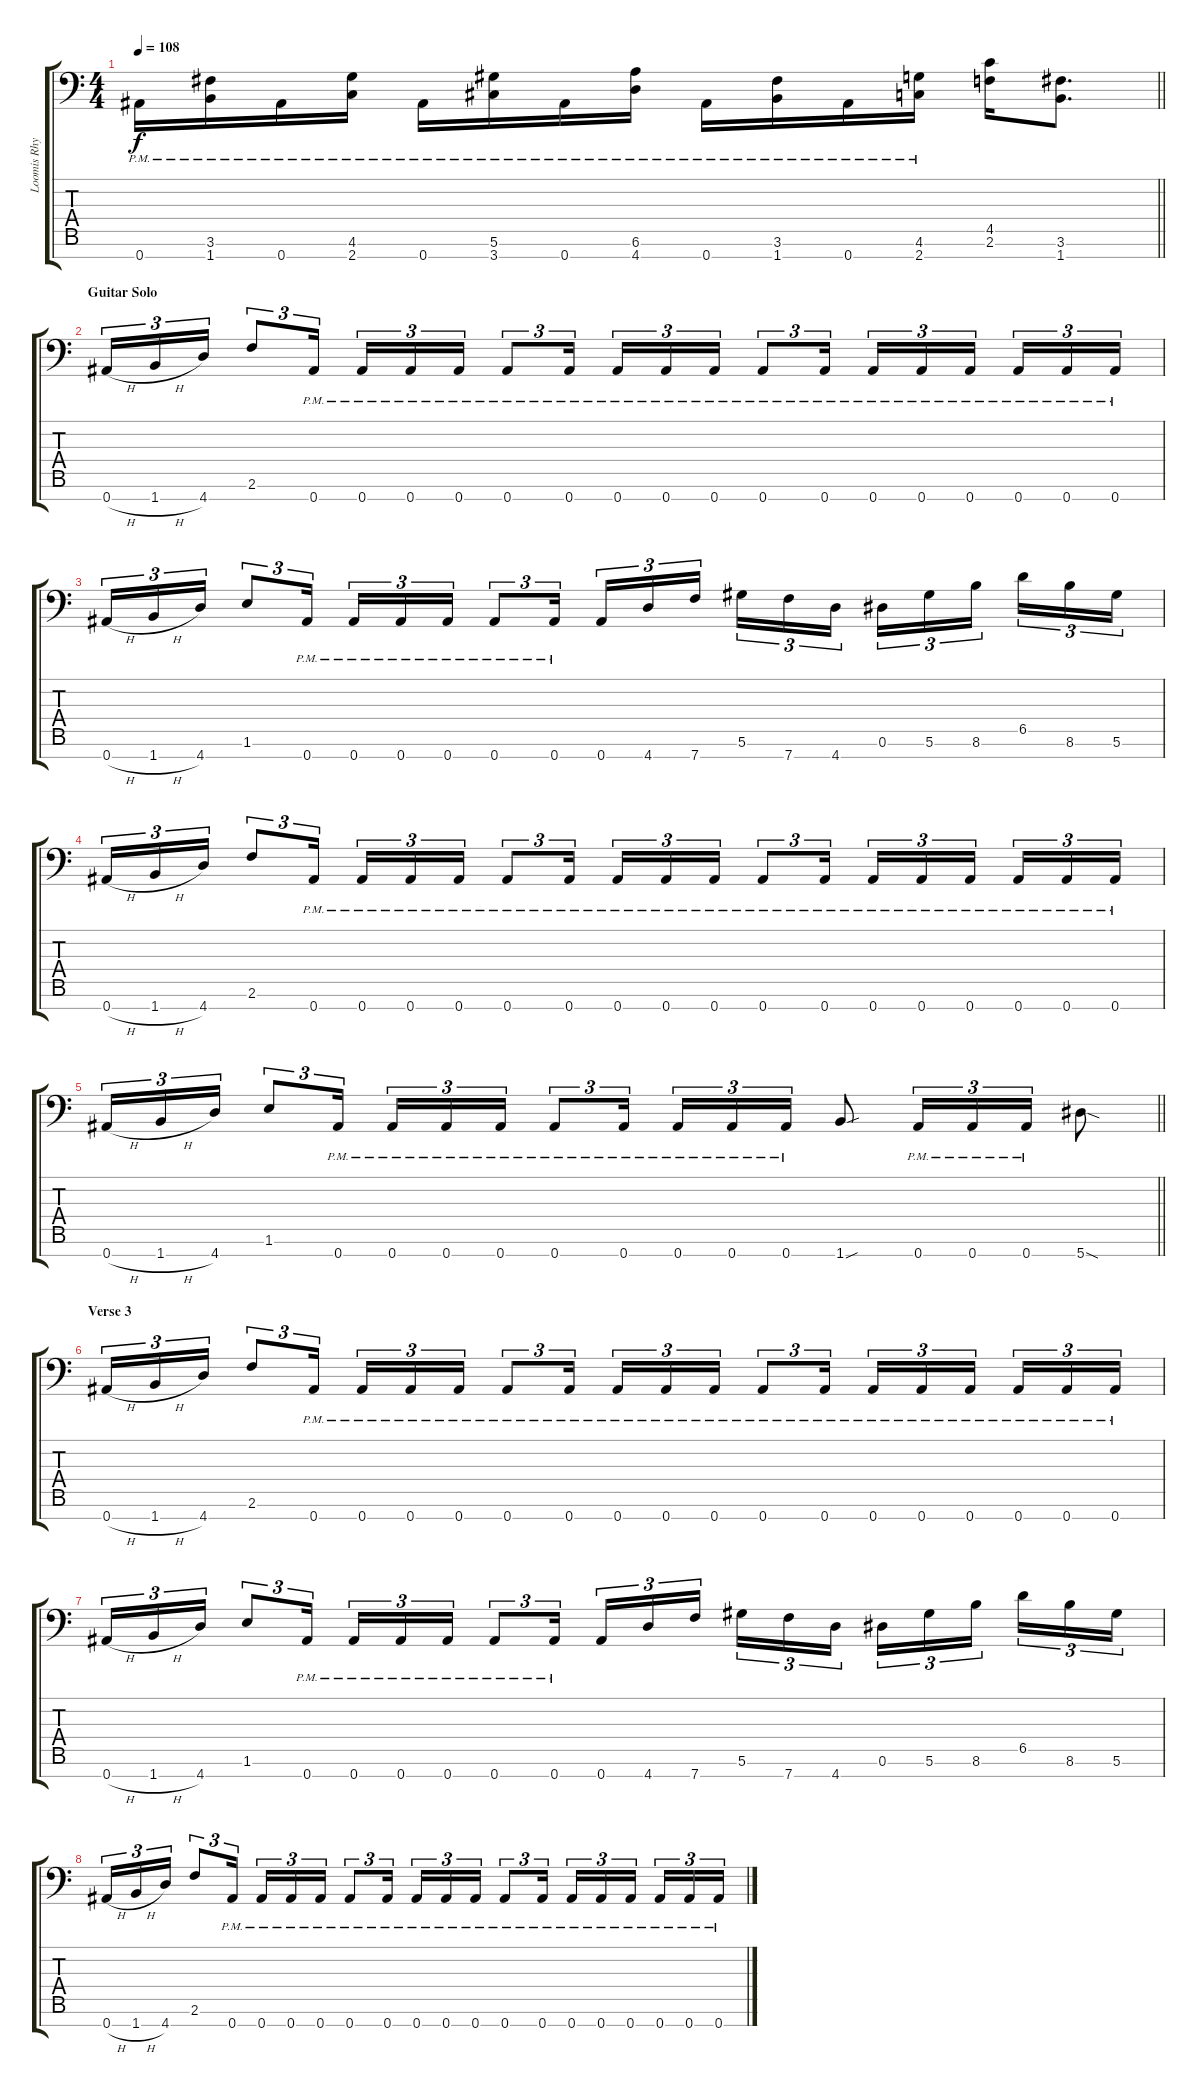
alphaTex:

\track ("Loomis Rhythm 1" "Loomis Rhy") {instrument distortionguitar}
\staff {score tabs}
\tuning (Eb4 Bb3 Gb3 Db3 Ab2 Eb2 Bb1) {hide}
\ts (4 4)
\tempo 108
\clef f4
\barLineRight lightlight
\ks c
0.7{pm}.16{dy f} (3.6{pm} 1.7{pm}).16 0.7{pm}.16 (4.6{pm} 2.7{pm}).16 0.7{pm}.16 (5.6{pm} 3.7{pm}).16 0.7{pm}.16 (6.6{pm} 4.7{pm}).16 0.7{pm}.16 (3.6{pm} 1.7{pm}).16 0.7{pm}.16 (4.6{pm} 2.7{pm}).16 (4.5 2.6).16 (3.6 1.7).8{d} |
\section ("" "Guitar Solo")
0.7{h}.16{tu (3 2)} 1.7{h}.16{tu (3 2)} 4.7.16{tu (3 2)} 2.6.8{tu (3 2)} 0.7{pm}.16{tu (3 2)} 0.7{pm}.16{tu (3 2)} 0.7{pm}.16{tu (3 2)} 0.7{pm}.16{tu (3 2)} 0.7{pm}.8{tu (3 2)} 0.7{pm}.16{tu (3 2)} 0.7{pm}.16{tu (3 2)} 0.7{pm}.16{tu (3 2)} 0.7{pm}.16{tu (3 2)} 0.7{pm}.8{tu (3 2)} 0.7{pm}.16{tu (3 2)} 0.7{pm}.16{tu (3 2)} 0.7{pm}.16{tu (3 2)} 0.7{pm}.16{tu (3 2) beam splitsecondary} 0.7{pm}.16{tu (3 2)} 0.7{pm}.16{tu (3 2)} 0.7{pm}.16{tu (3 2)} |
0.7{h}.16{tu (3 2)} 1.7{h}.16{tu (3 2)} 4.7.16{tu (3 2)} 1.6.8{tu (3 2)} 0.7{pm}.16{tu (3 2)} 0.7{pm}.16{tu (3 2)} 0.7{pm}.16{tu (3 2)} 0.7{pm}.16{tu (3 2)} 0.7{pm}.8{tu (3 2)} 0.7{pm}.16{tu (3 2)} 0.7.16{tu (3 2)} 4.7.16{tu (3 2)} 7.7.16{tu (3 2) beam splitsecondary} 5.6.16{tu (3 2)} 7.7.16{tu (3 2)} 4.7.16{tu (3 2)} 0.6.16{tu (3 2)} 5.6.16{tu (3 2)} 8.6.16{tu (3 2) beam splitsecondary} 6.5.16{tu (3 2)} 8.6.16{tu (3 2)} 5.6.16{tu (3 2)} |
0.7{h}.16{tu (3 2)} 1.7{h}.16{tu (3 2)} 4.7.16{tu (3 2)} 2.6.8{tu (3 2)} 0.7{pm}.16{tu (3 2)} 0.7{pm}.16{tu (3 2)} 0.7{pm}.16{tu (3 2)} 0.7{pm}.16{tu (3 2)} 0.7{pm}.8{tu (3 2)} 0.7{pm}.16{tu (3 2)} 0.7{pm}.16{tu (3 2)} 0.7{pm}.16{tu (3 2)} 0.7{pm}.16{tu (3 2)} 0.7{pm}.8{tu (3 2)} 0.7{pm}.16{tu (3 2)} 0.7{pm}.16{tu (3 2)} 0.7{pm}.16{tu (3 2)} 0.7{pm}.16{tu (3 2) beam splitsecondary} 0.7{pm}.16{tu (3 2)} 0.7{pm}.16{tu (3 2)} 0.7{pm}.16{tu (3 2)} |
\barLineRight lightlight
0.7{h}.16{tu (3 2)} 1.7{h}.16{tu (3 2)} 4.7.16{tu (3 2)} 1.6.8{tu (3 2)} 0.7{pm}.16{tu (3 2)} 0.7{pm}.16{tu (3 2)} 0.7{pm}.16{tu (3 2)} 0.7{pm}.16{tu (3 2)} 0.7{pm}.8{tu (3 2)} 0.7{pm}.16{tu (3 2)} 0.7{pm}.16{tu (3 2)} 0.7{pm}.16{tu (3 2)} 0.7{pm}.16{tu (3 2)} 1.7{sou}.8 0.7{pm}.16{tu (3 2)} 0.7{pm}.16{tu (3 2)} 0.7{pm}.16{tu (3 2)} 5.7{sod}.8 |
\section ("" "Verse 3")
0.7{h}.16{tu (3 2)} 1.7{h}.16{tu (3 2)} 4.7.16{tu (3 2)} 2.6.8{tu (3 2)} 0.7{pm}.16{tu (3 2)} 0.7{pm}.16{tu (3 2)} 0.7{pm}.16{tu (3 2)} 0.7{pm}.16{tu (3 2)} 0.7{pm}.8{tu (3 2)} 0.7{pm}.16{tu (3 2)} 0.7{pm}.16{tu (3 2)} 0.7{pm}.16{tu (3 2)} 0.7{pm}.16{tu (3 2)} 0.7{pm}.8{tu (3 2)} 0.7{pm}.16{tu (3 2)} 0.7{pm}.16{tu (3 2)} 0.7{pm}.16{tu (3 2)} 0.7{pm}.16{tu (3 2) beam splitsecondary} 0.7{pm}.16{tu (3 2)} 0.7{pm}.16{tu (3 2)} 0.7{pm}.16{tu (3 2)} |
0.7{h}.16{tu (3 2)} 1.7{h}.16{tu (3 2)} 4.7.16{tu (3 2)} 1.6.8{tu (3 2)} 0.7{pm}.16{tu (3 2)} 0.7{pm}.16{tu (3 2)} 0.7{pm}.16{tu (3 2)} 0.7{pm}.16{tu (3 2)} 0.7{pm}.8{tu (3 2)} 0.7{pm}.16{tu (3 2)} 0.7.16{tu (3 2)} 4.7.16{tu (3 2)} 7.7.16{tu (3 2) beam splitsecondary} 5.6.16{tu (3 2)} 7.7.16{tu (3 2)} 4.7.16{tu (3 2)} 0.6.16{tu (3 2)} 5.6.16{tu (3 2)} 8.6.16{tu (3 2) beam splitsecondary} 6.5.16{tu (3 2)} 8.6.16{tu (3 2)} 5.6.16{tu (3 2)} |
0.7{h}.16{tu (3 2)} 1.7{h}.16{tu (3 2)} 4.7.16{tu (3 2)} 2.6.8{tu (3 2)} 0.7{pm}.16{tu (3 2)} 0.7{pm}.16{tu (3 2)} 0.7{pm}.16{tu (3 2)} 0.7{pm}.16{tu (3 2)} 0.7{pm}.8{tu (3 2)} 0.7{pm}.16{tu (3 2)} 0.7{pm}.16{tu (3 2)} 0.7{pm}.16{tu (3 2)} 0.7{pm}.16{tu (3 2)} 0.7{pm}.8{tu (3 2)} 0.7{pm}.16{tu (3 2)} 0.7{pm}.16{tu (3 2)} 0.7{pm}.16{tu (3 2)} 0.7{pm}.16{tu (3 2) beam splitsecondary} 0.7{pm}.16{tu (3 2)} 0.7{pm}.16{tu (3 2)} 0.7{pm}.16{tu (3 2)}
